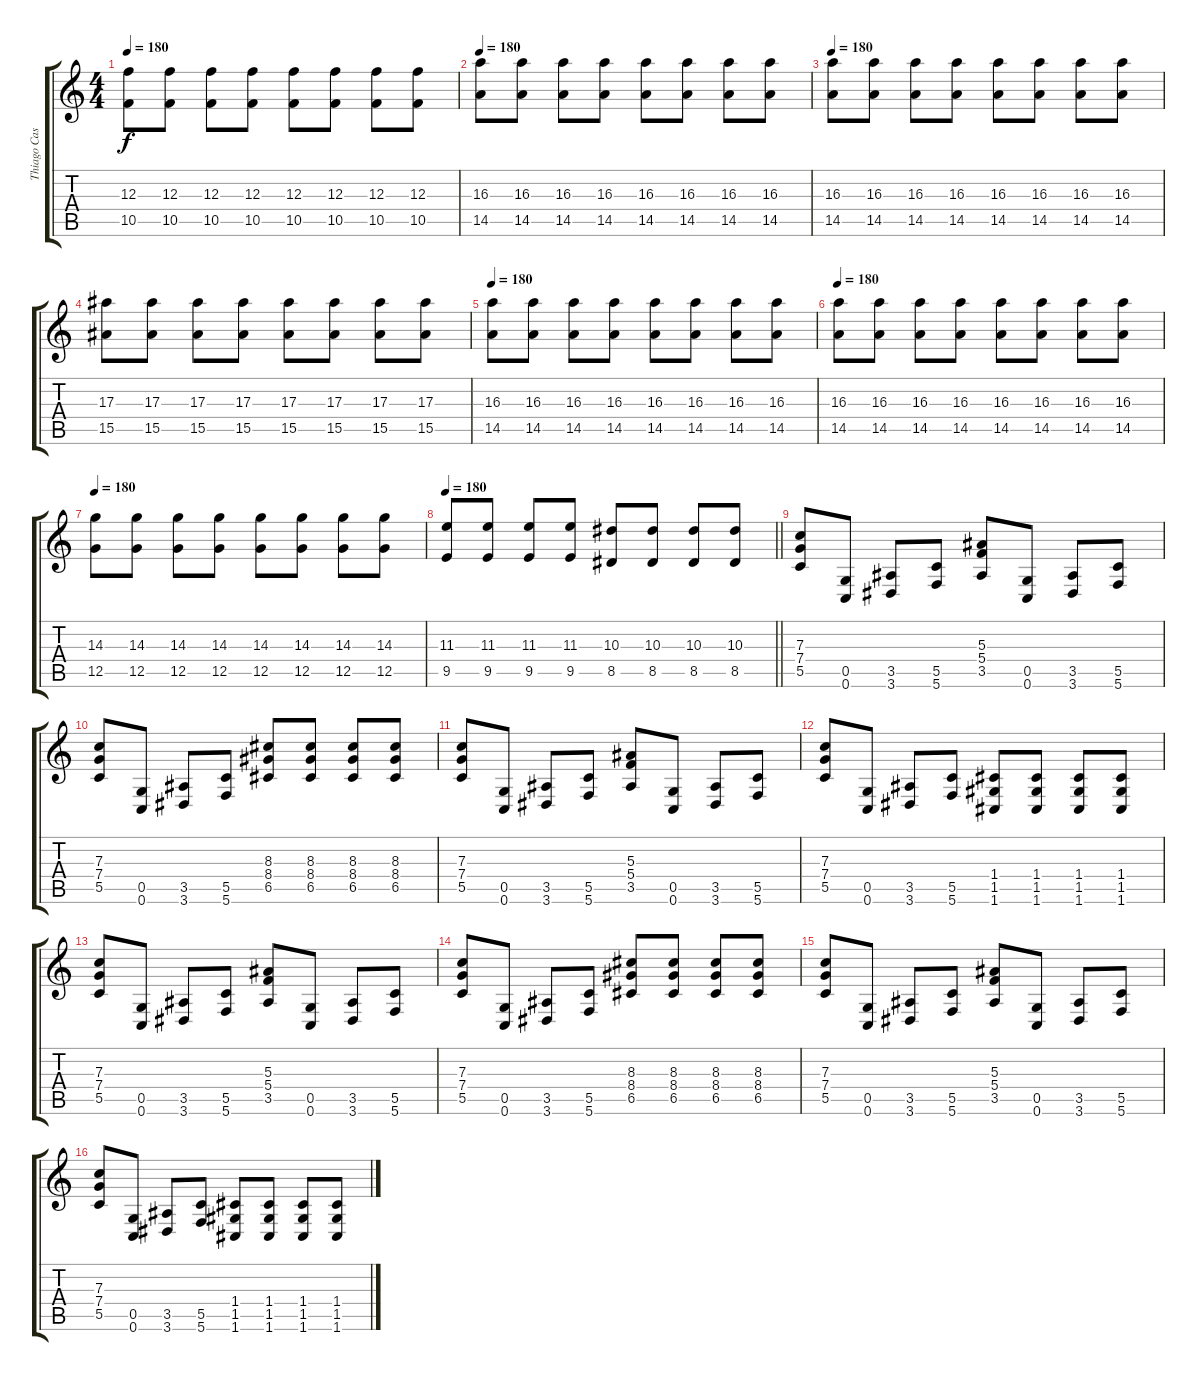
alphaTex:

\track ("Thiago Castro" "Thiago Cas") {instrument distortionguitar}
\staff {score tabs}
\tuning (D4 A3 F3 C3 G2 C2) {hide}
\ts (4 4)
\tempo 180
\clef g2
\ks c
(12.3 10.5).8{dy f} (12.3 10.5).8 (12.3 10.5).8 (12.3 10.5).8 (12.3 10.5).8 (12.3 10.5).8 (12.3 10.5).8 (12.3 10.5).8 |
\tempo 180
(16.3 14.5).8 (16.3 14.5).8 (16.3 14.5).8 (16.3 14.5).8 (16.3 14.5).8 (16.3 14.5).8 (16.3 14.5).8 (16.3 14.5).8 |
\tempo 180
(16.3 14.5).8 (16.3 14.5).8 (16.3 14.5).8 (16.3 14.5).8 (16.3 14.5).8 (16.3 14.5).8 (16.3 14.5).8 (16.3 14.5).8 |
(17.3 15.5).8 (17.3 15.5).8 (17.3 15.5).8 (17.3 15.5).8 (17.3 15.5).8 (17.3 15.5).8 (17.3 15.5).8 (17.3 15.5).8 |
\tempo 180
(16.3 14.5).8 (16.3 14.5).8 (16.3 14.5).8 (16.3 14.5).8 (16.3 14.5).8 (16.3 14.5).8 (16.3 14.5).8 (16.3 14.5).8 |
\tempo 180
(16.3 14.5).8 (16.3 14.5).8 (16.3 14.5).8 (16.3 14.5).8 (16.3 14.5).8 (16.3 14.5).8 (16.3 14.5).8 (16.3 14.5).8 |
\tempo 180
(14.3 12.5).8 (14.3 12.5).8 (14.3 12.5).8 (14.3 12.5).8 (14.3 12.5).8 (14.3 12.5).8 (14.3 12.5).8 (14.3 12.5).8 |
\tempo 180
\barLineRight lightlight
(11.3 9.5).8 (11.3 9.5).8 (11.3 9.5).8 (11.3 9.5).8 (10.3 8.5).8 (10.3 8.5).8 (10.3 8.5).8 (10.3 8.5).8 |
(7.3 7.4 5.5).8 (0.5 0.6).8 (3.5 3.6).8 (5.5 5.6).8 (5.3 5.4 3.5).8 (0.5 0.6).8 (3.5 3.6).8 (5.5 5.6).8 |
(7.3 7.4 5.5).8 (0.5 0.6).8 (3.5 3.6).8 (5.5 5.6).8 (8.3 8.4 6.5).8 (8.3 8.4 6.5).8 (8.3 8.4 6.5).8 (8.3 8.4 6.5).8 |
(7.3 7.4 5.5).8 (0.5 0.6).8 (3.5 3.6).8 (5.5 5.6).8 (5.3 5.4 3.5).8 (0.5 0.6).8 (3.5 3.6).8 (5.5 5.6).8 |
(7.3 7.4 5.5).8 (0.5 0.6).8 (3.5 3.6).8 (5.5 5.6).8 (1.4 1.5 1.6).8 (1.4 1.5 1.6).8 (1.4 1.5 1.6).8 (1.4 1.5 1.6).8 |
(7.3 7.4 5.5).8 (0.5 0.6).8 (3.5 3.6).8 (5.5 5.6).8 (5.3 5.4 3.5).8 (0.5 0.6).8 (3.5 3.6).8 (5.5 5.6).8 |
(7.3 7.4 5.5).8 (0.5 0.6).8 (3.5 3.6).8 (5.5 5.6).8 (8.3 8.4 6.5).8 (8.3 8.4 6.5).8 (8.3 8.4 6.5).8 (8.3 8.4 6.5).8 |
(7.3 7.4 5.5).8 (0.5 0.6).8 (3.5 3.6).8 (5.5 5.6).8 (5.3 5.4 3.5).8 (0.5 0.6).8 (3.5 3.6).8 (5.5 5.6).8 |
(7.3 7.4 5.5).8 (0.5 0.6).8 (3.5 3.6).8 (5.5 5.6).8 (1.4 1.5 1.6).8 (1.4 1.5 1.6).8 (1.4 1.5 1.6).8 (1.4 1.5 1.6).8
